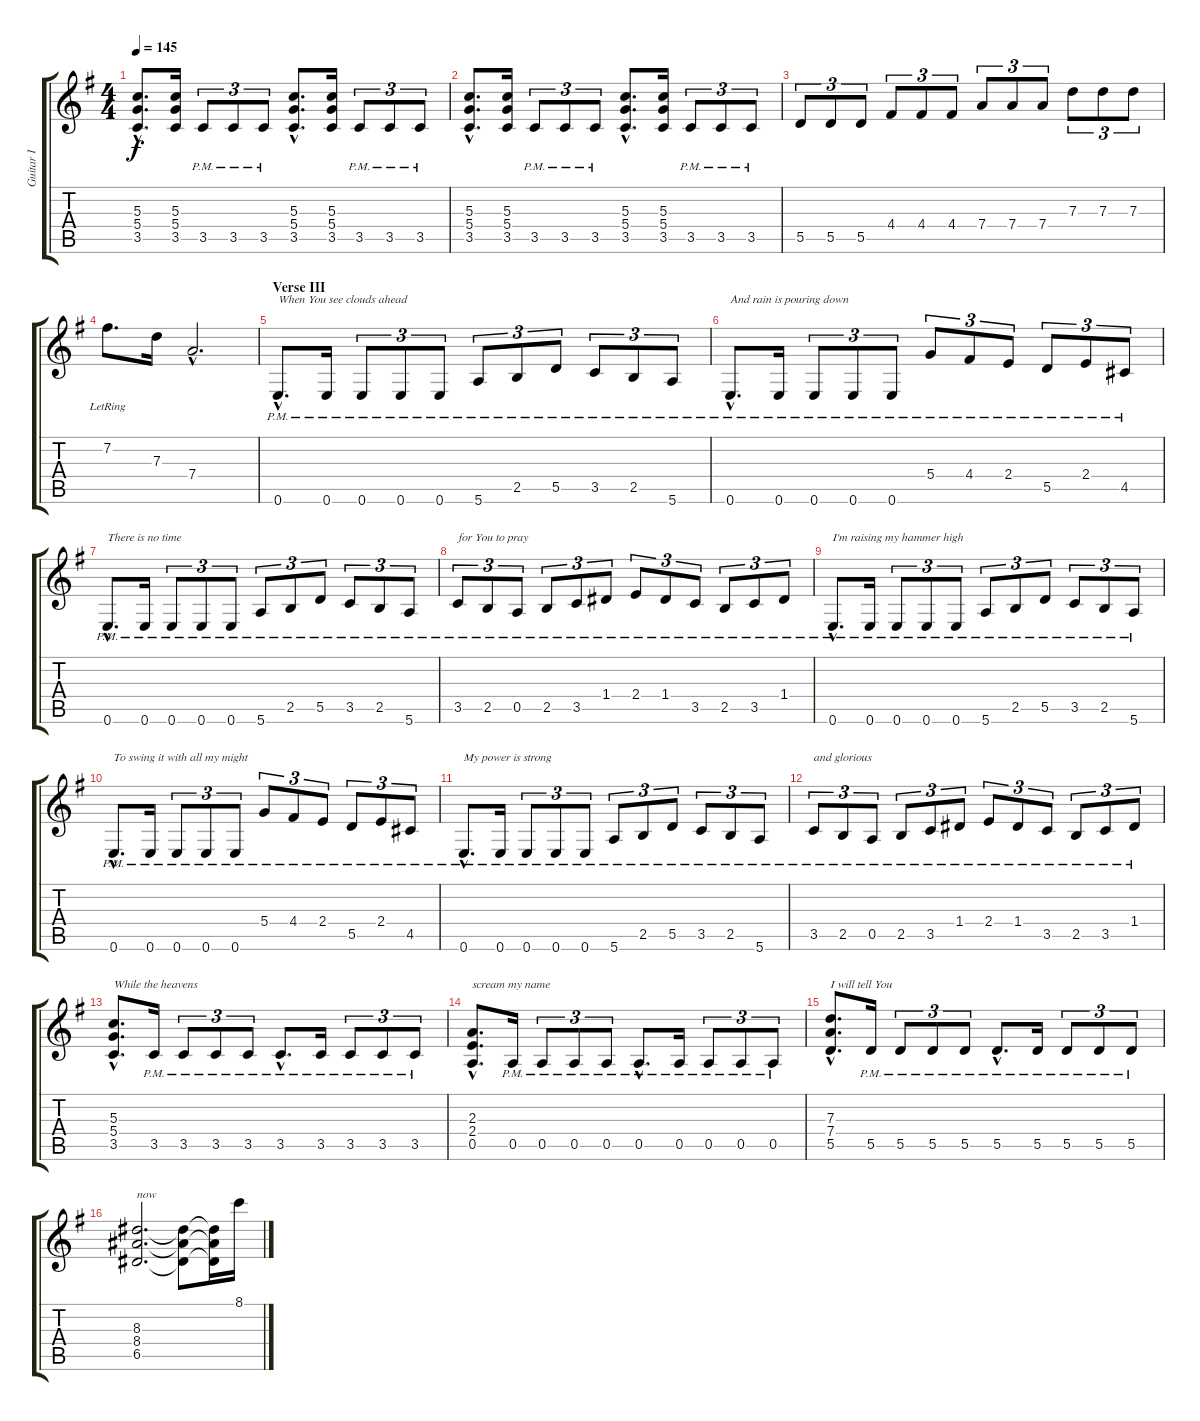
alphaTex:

\track ("Guitar I" "Guitar I") {instrument distortionguitar}
\staff {score tabs}
\tuning (E4 B3 G3 D3 A2 E2) {hide}
\ts (4 4)
\tempo 145
\clef g2
\ks eminor
(5.3{hac} 5.4{hac} 3.5{hac}).8{d dy f} (5.3 5.4 3.5).16 3.5{pm}.8{tu (3 2)} 3.5{pm}.8{tu (3 2)} 3.5{pm}.8{tu (3 2)} (5.3{hac} 5.4{hac} 3.5{hac}).8{d} (5.3 5.4 3.5).16 3.5{pm}.8{tu (3 2)} 3.5{pm}.8{tu (3 2)} 3.5{pm}.8{tu (3 2)} |
(5.3{hac} 5.4{hac} 3.5{hac}).8{d} (5.3 5.4 3.5).16 3.5{pm}.8{tu (3 2)} 3.5{pm}.8{tu (3 2)} 3.5{pm}.8{tu (3 2)} (5.3{hac} 5.4{hac} 3.5{hac}).8{d} (5.3 5.4 3.5).16 3.5{pm}.8{tu (3 2)} 3.5{pm}.8{tu (3 2)} 3.5{pm}.8{tu (3 2)} |
5.5.8{tu (3 2)} 5.5.8{tu (3 2)} 5.5.8{tu (3 2)} 4.4.8{tu (3 2)} 4.4.8{tu (3 2)} 4.4.8{tu (3 2)} 7.4.8{tu (3 2)} 7.4.8{tu (3 2)} 7.4.8{tu (3 2)} 7.3.8{tu (3 2)} 7.3.8{tu (3 2)} 7.3.8{tu (3 2)} |
7.2{lr}.8{d} 7.3.16 7.4{hac}.2{d} |
\section ("" "Verse III")
0.6{hac pm}.8{d txt "When You see clouds ahead"} 0.6{pm}.16 0.6{pm}.8{tu (3 2)} 0.6{pm}.8{tu (3 2)} 0.6{pm}.8{tu (3 2)} 5.6{pm}.8{tu (3 2)} 2.5{pm}.8{tu (3 2)} 5.5{pm}.8{tu (3 2)} 3.5{pm}.8{tu (3 2)} 2.5{pm}.8{tu (3 2)} 5.6{pm}.8{tu (3 2)} |
0.6{hac pm}.8{d txt "And rain is pouring down"} 0.6{pm}.16 0.6{pm}.8{tu (3 2)} 0.6{pm}.8{tu (3 2)} 0.6{pm}.8{tu (3 2)} 5.4{pm}.8{tu (3 2)} 4.4{pm}.8{tu (3 2)} 2.4{pm}.8{tu (3 2)} 5.5{pm}.8{tu (3 2)} 2.4{pm}.8{tu (3 2)} 4.5{pm}.8{tu (3 2)} |
0.6{hac pm}.8{d txt "There is no time"} 0.6{pm}.16 0.6{pm}.8{tu (3 2)} 0.6{pm}.8{tu (3 2)} 0.6{pm}.8{tu (3 2)} 5.6{pm}.8{tu (3 2)} 2.5{pm}.8{tu (3 2)} 5.5{pm}.8{tu (3 2)} 3.5{pm}.8{tu (3 2)} 2.5{pm}.8{tu (3 2)} 5.6{pm}.8{tu (3 2)} |
3.5{pm}.8{tu (3 2) txt "for You to pray"} 2.5{pm}.8{tu (3 2)} 0.5{pm}.8{tu (3 2)} 2.5{pm}.8{tu (3 2)} 3.5{pm}.8{tu (3 2)} 1.4{pm}.8{tu (3 2)} 2.4{pm}.8{tu (3 2)} 1.4{pm}.8{tu (3 2)} 3.5{pm}.8{tu (3 2)} 2.5{pm}.8{tu (3 2)} 3.5{pm}.8{tu (3 2)} 1.4{pm}.8{tu (3 2)} |
0.6{hac pm}.8{d txt "I'm raising my hammer high"} 0.6{pm}.16 0.6{pm}.8{tu (3 2)} 0.6{pm}.8{tu (3 2)} 0.6{pm}.8{tu (3 2)} 5.6{pm}.8{tu (3 2)} 2.5{pm}.8{tu (3 2)} 5.5{pm}.8{tu (3 2)} 3.5{pm}.8{tu (3 2)} 2.5{pm}.8{tu (3 2)} 5.6{pm}.8{tu (3 2)} |
0.6{hac pm}.8{d txt "To swing it with all my might"} 0.6{pm}.16 0.6{pm}.8{tu (3 2)} 0.6{pm}.8{tu (3 2)} 0.6{pm}.8{tu (3 2)} 5.4{pm}.8{tu (3 2)} 4.4{pm}.8{tu (3 2)} 2.4{pm}.8{tu (3 2)} 5.5{pm}.8{tu (3 2)} 2.4{pm}.8{tu (3 2)} 4.5{pm}.8{tu (3 2)} |
0.6{hac pm}.8{d txt "My power is strong"} 0.6{pm}.16 0.6{pm}.8{tu (3 2)} 0.6{pm}.8{tu (3 2)} 0.6{pm}.8{tu (3 2)} 5.6{pm}.8{tu (3 2)} 2.5{pm}.8{tu (3 2)} 5.5{pm}.8{tu (3 2)} 3.5{pm}.8{tu (3 2)} 2.5{pm}.8{tu (3 2)} 5.6{pm}.8{tu (3 2)} |
3.5{pm}.8{tu (3 2) txt "and glorious"} 2.5{pm}.8{tu (3 2)} 0.5{pm}.8{tu (3 2)} 2.5{pm}.8{tu (3 2)} 3.5{pm}.8{tu (3 2)} 1.4{pm}.8{tu (3 2)} 2.4{pm}.8{tu (3 2)} 1.4{pm}.8{tu (3 2)} 3.5{pm}.8{tu (3 2)} 2.5{pm}.8{tu (3 2)} 3.5{pm}.8{tu (3 2)} 1.4{pm}.8{tu (3 2)} |
(5.3{hac} 5.4{hac} 3.5{hac}).8{d txt "While the heavens "} 3.5{pm}.16 3.5{pm}.8{tu (3 2)} 3.5{pm}.8{tu (3 2)} 3.5{pm}.8{tu (3 2)} 3.5{hac pm}.8{d} 3.5{pm}.16 3.5{pm}.8{tu (3 2)} 3.5{pm}.8{tu (3 2)} 3.5{pm}.8{tu (3 2)} |
(2.3{hac} 2.4{hac} 0.5{hac}).8{d txt "scream my name"} 0.5{pm}.16 0.5{pm}.8{tu (3 2)} 0.5{pm}.8{tu (3 2)} 0.5{pm}.8{tu (3 2)} 0.5{hac pm}.8{d} 0.5{pm}.16 0.5{pm}.8{tu (3 2)} 0.5{pm}.8{tu (3 2)} 0.5{pm}.8{tu (3 2)} |
(7.3{hac} 7.4{hac} 5.5{hac}).8{d txt "I will tell You"} 5.5{pm}.16 5.5{pm}.8{tu (3 2)} 5.5{pm}.8{tu (3 2)} 5.5{pm}.8{tu (3 2)} 5.5{hac pm}.8{d} 5.5{pm}.16 5.5{pm}.8{tu (3 2)} 5.5{pm}.8{tu (3 2)} 5.5{pm}.8{tu (3 2)} |
(8.3 8.4 6.5).2{d txt "now"} (8.3{t} 8.4{t} 6.5{t}).8 (8.3{t} 8.4{t} 6.5{t}).16 8.1.16
